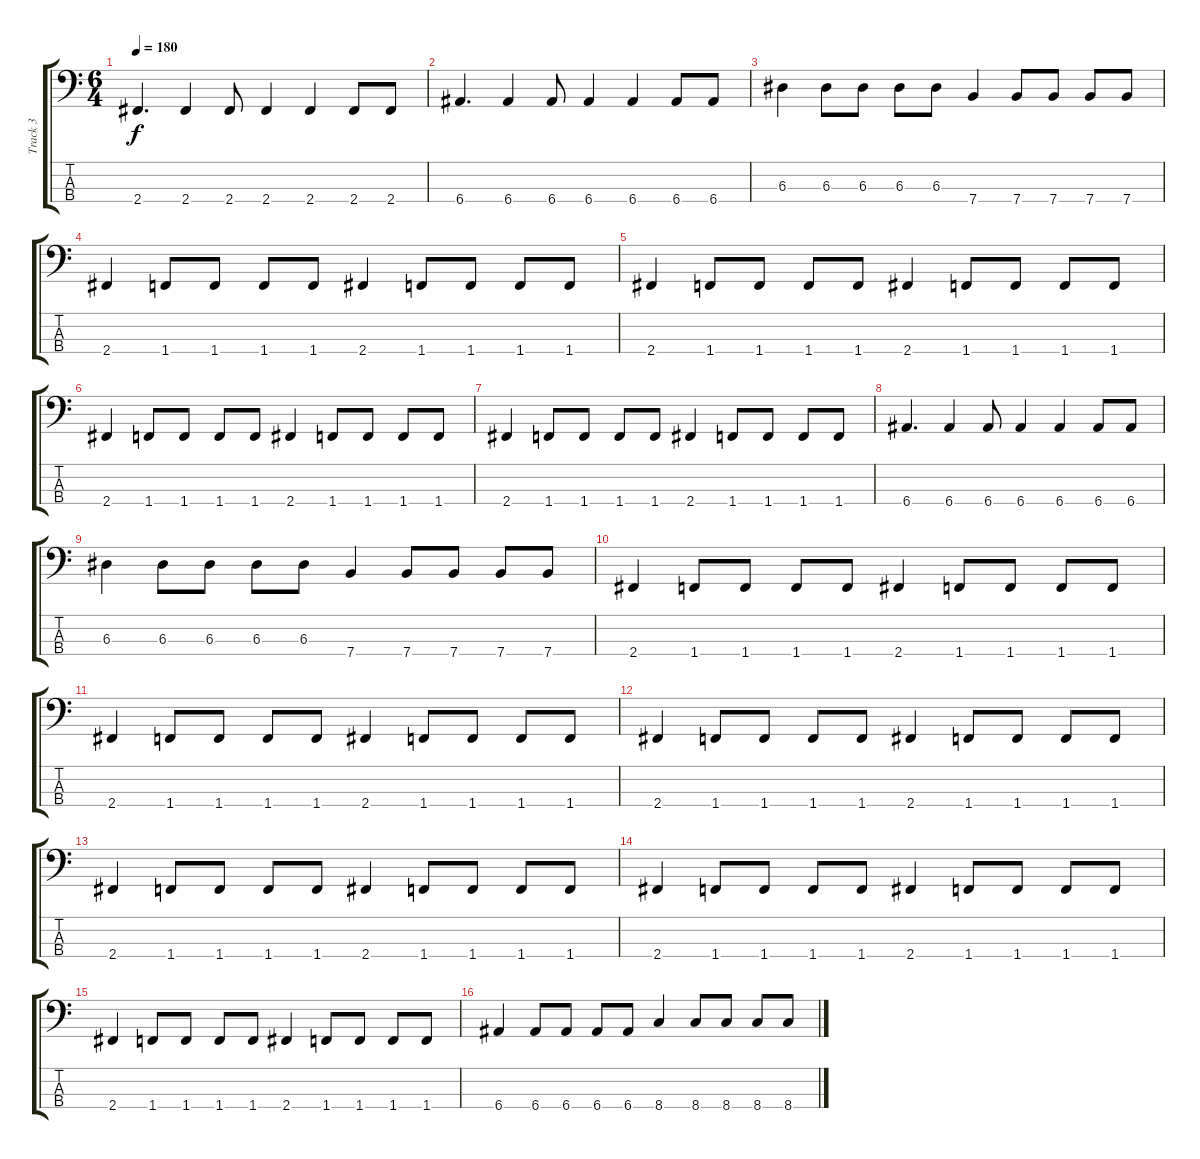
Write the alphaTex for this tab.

\track ("Track 3" "Track 3") {instrument electricbassfinger}
\staff {score tabs}
\tuning (G2 D2 A1 E1) {hide}
\ts (6 4)
\tempo 180
\clef f4
\ks c
2.4.4{d dy f} 2.4.4 2.4.8 2.4.4 2.4.4 2.4.8 2.4.8 |
6.4.4{d} 6.4.4 6.4.8 6.4.4 6.4.4 6.4.8 6.4.8 |
6.3.4 6.3.8 6.3.8 6.3.8 6.3.8 7.4.4 7.4.8 7.4.8 7.4.8 7.4.8 |
2.4.4 1.4.8 1.4.8 1.4.8 1.4.8 2.4.4 1.4.8 1.4.8 1.4.8 1.4.8 |
2.4.4 1.4.8 1.4.8 1.4.8 1.4.8 2.4.4 1.4.8 1.4.8 1.4.8 1.4.8 |
2.4.4 1.4.8 1.4.8 1.4.8 1.4.8 2.4.4 1.4.8 1.4.8 1.4.8 1.4.8 |
2.4.4 1.4.8 1.4.8 1.4.8 1.4.8 2.4.4 1.4.8 1.4.8 1.4.8 1.4.8 |
6.4.4{d} 6.4.4 6.4.8 6.4.4 6.4.4 6.4.8 6.4.8 |
6.3.4 6.3.8 6.3.8 6.3.8 6.3.8 7.4.4 7.4.8 7.4.8 7.4.8 7.4.8 |
2.4.4 1.4.8 1.4.8 1.4.8 1.4.8 2.4.4 1.4.8 1.4.8 1.4.8 1.4.8 |
2.4.4 1.4.8 1.4.8 1.4.8 1.4.8 2.4.4 1.4.8 1.4.8 1.4.8 1.4.8 |
2.4.4 1.4.8 1.4.8 1.4.8 1.4.8 2.4.4 1.4.8 1.4.8 1.4.8 1.4.8 |
2.4.4 1.4.8 1.4.8 1.4.8 1.4.8 2.4.4 1.4.8 1.4.8 1.4.8 1.4.8 |
2.4.4 1.4.8 1.4.8 1.4.8 1.4.8 2.4.4 1.4.8 1.4.8 1.4.8 1.4.8 |
2.4.4 1.4.8 1.4.8 1.4.8 1.4.8 2.4.4 1.4.8 1.4.8 1.4.8 1.4.8 |
6.4.4 6.4.8 6.4.8 6.4.8 6.4.8 8.4.4 8.4.8 8.4.8 8.4.8 8.4.8
